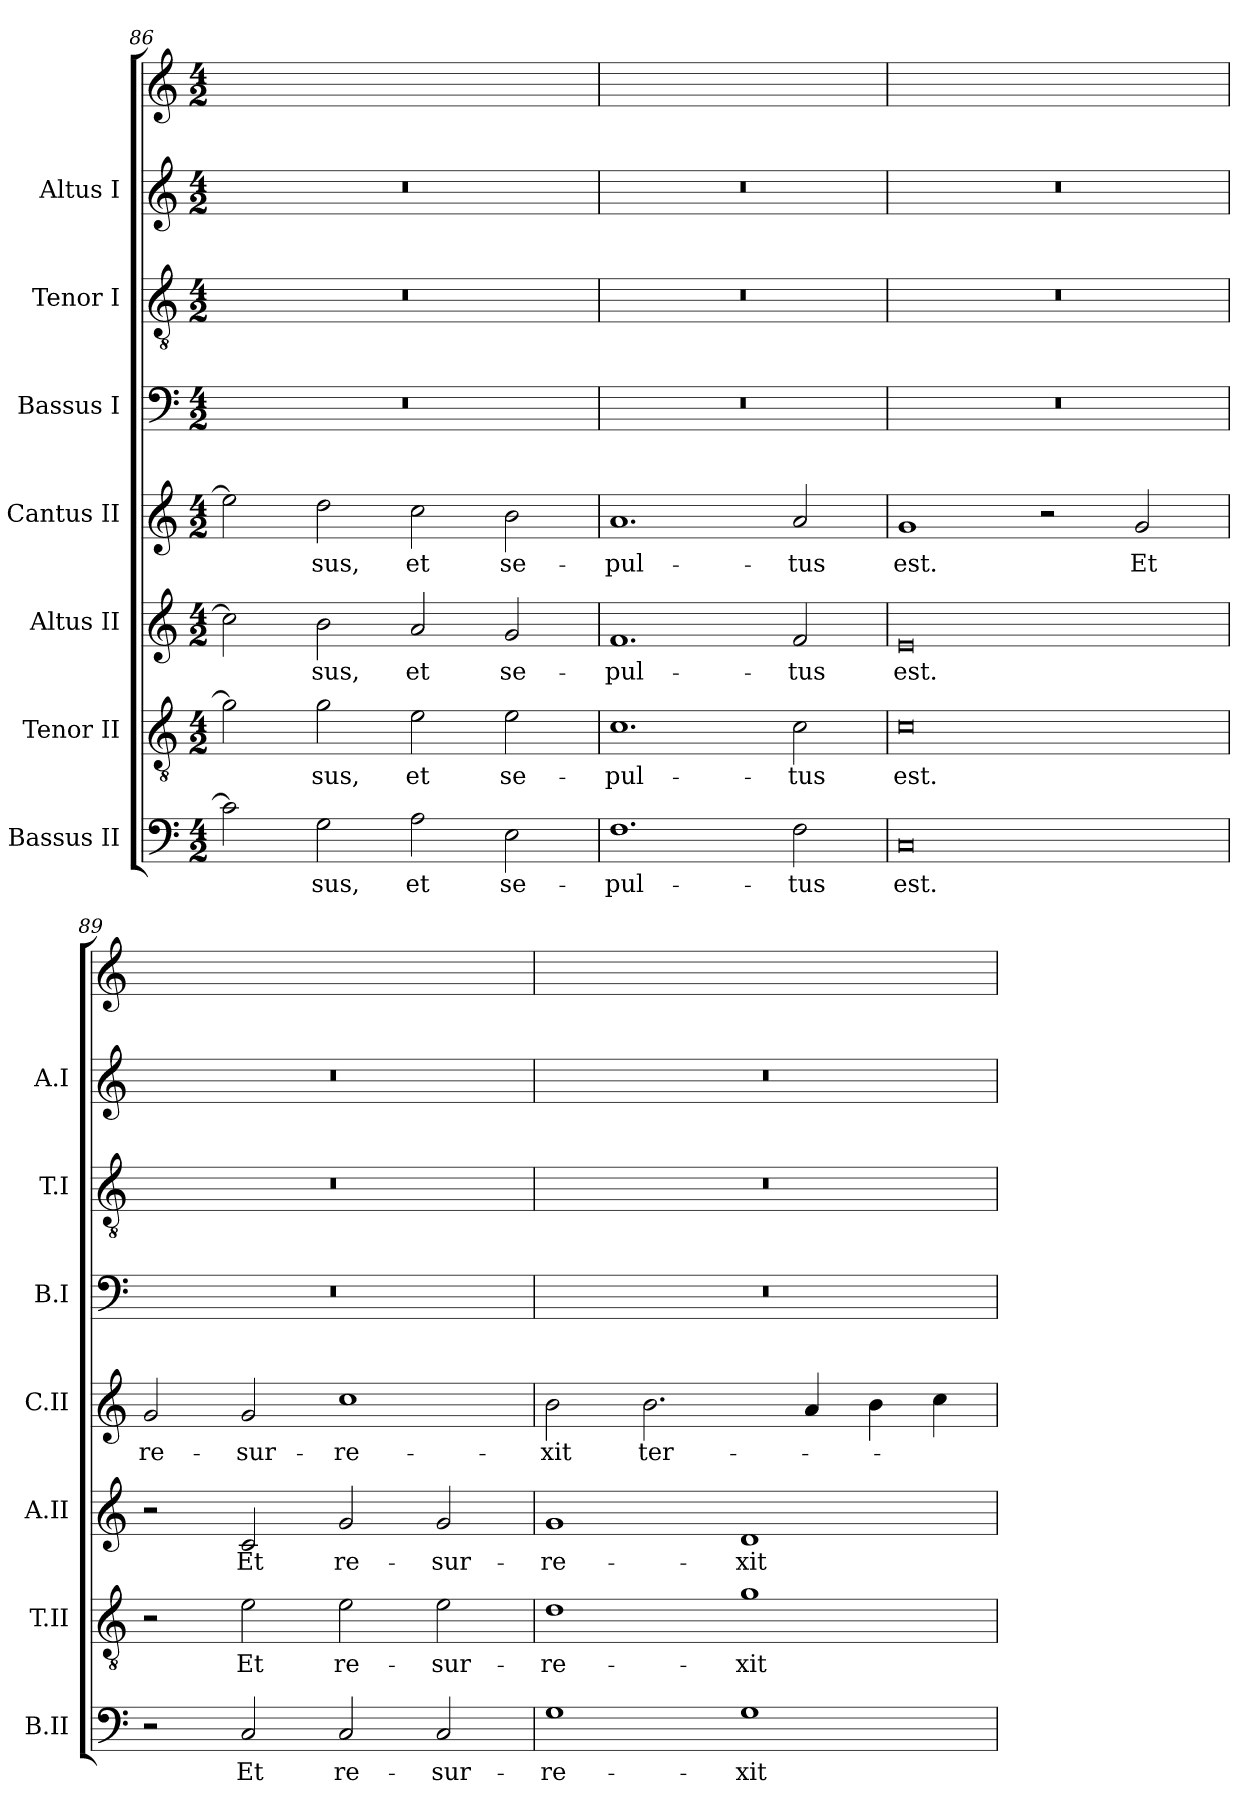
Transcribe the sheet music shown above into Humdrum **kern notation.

**kern	**text	**kern	**text	**kern	**text	**kern	**text	**kern	**kern	**kern	**kern
*part8	*part8	*part7	*part7	*part6	*part6	*part5	*part5	*part4	*part3	*part2	*part1
*staff8	*staff8	*staff7	*staff7	*staff6	*staff6	*staff5	*staff5	*staff4	*staff3	*staff2	*staff1
*I"Bassus II	*	*I"Tenor II	*	*I"Altus II	*	*I"Cantus II	*	*I"Bassus I	*I"Tenor I	*I"Altus I	*
*I'B.II	*	*I'T.II	*	*I'A.II	*	*I'C.II	*	*I'B.I	*I'T.I	*I'A.I	*
*clefF4	*	*clefGv2	*	*clefG2	*	*clefG2	*	*clefF4	*clefGv2	*clefG2	*clefG2
*	*	*ITrd7c12	*	*	*	*	*	*	*ITrd7c12	*	*
*k[]	*	*k[]	*	*k[]	*	*k[]	*	*k[]	*k[]	*k[]	*k[]
*C:	*	*C:	*	*C:	*	*C:	*	*C:	*C:	*C:	*C:
*M4/2	*	*M4/2	*	*M4/2	*	*M4/2	*	*M4/2	*M4/2	*M4/2	*M4/2
=86	=86	=86	=86	=86	=86	=86	=86	=86	=86	=86	=86
2c\]	.	2G\]	.	2cc\]	.	2ee\]	.	0r	0r	0r	0ryy
2G\	-sus,	2G\	-sus,	2b\	-sus,	2dd\	-sus,	.	.	.	.
2A\	et	2E\	et	2a/	et	2cc\	et	.	.	.	.
2E\	se-	2E\	se-	2g/	se-	2b\	se-	.	.	.	.
=87	=87	=87	=87	=87	=87	=87	=87	=87	=87	=87	=87
1.F\	-pul-	1.C\	-pul-	1.f/	-pul-	1.a/	-pul-	0r	0r	0r	0ryy
2F\	-tus	2C\	-tus	2f/	-tus	2a/	-tus	.	.	.	.
=88	=88	=88	=88	=88	=88	=88	=88	=88	=88	=88	=88
0C/	est.	0C\	est.	0e/	est.	1g/	est.	0r	0r	0r	0ryy
.	.	.	.	.	.	2r	.	.	.	.	.
.	.	.	.	.	.	2g/	Et	.	.	.	.
=89	=89	=89	=89	=89	=89	=89	=89	=89	=89	=89	=89
2r	.	2r	.	2r	.	2g/	re-	0r	0r	0r	0ryy
2C/	Et	2E\	Et	2c/	Et	2g/	-sur-	.	.	.	.
2C/	re-	2E\	re-	2g/	re-	1cc\	-re-	.	.	.	.
2C/	-sur-	2E\	-sur-	2g/	-sur-	.	.	.	.	.	.
=90	=90	=90	=90	=90	=90	=90	=90	=90	=90	=90	=90
1G\	-re-	1D\	-re-	1g/	-re-	2b\	-xit	0r	0r	0r	0ryy
.	.	.	.	.	.	2.b\	ter-	.	.	.	.
1G\	-xit	1G\	-xit	1d/	-xit	.	.	.	.	.	.
.	.	.	.	.	.	4a/	.	.	.	.	.
.	.	.	.	.	.	4b\	.	.	.	.	.
.	.	.	.	.	.	4cc\	.	.	.	.	.
=	=	=	=	=	=	=	=	=	=	=	=
*-	*-	*-	*-	*-	*-	*-	*-	*-	*-	*-	*-
